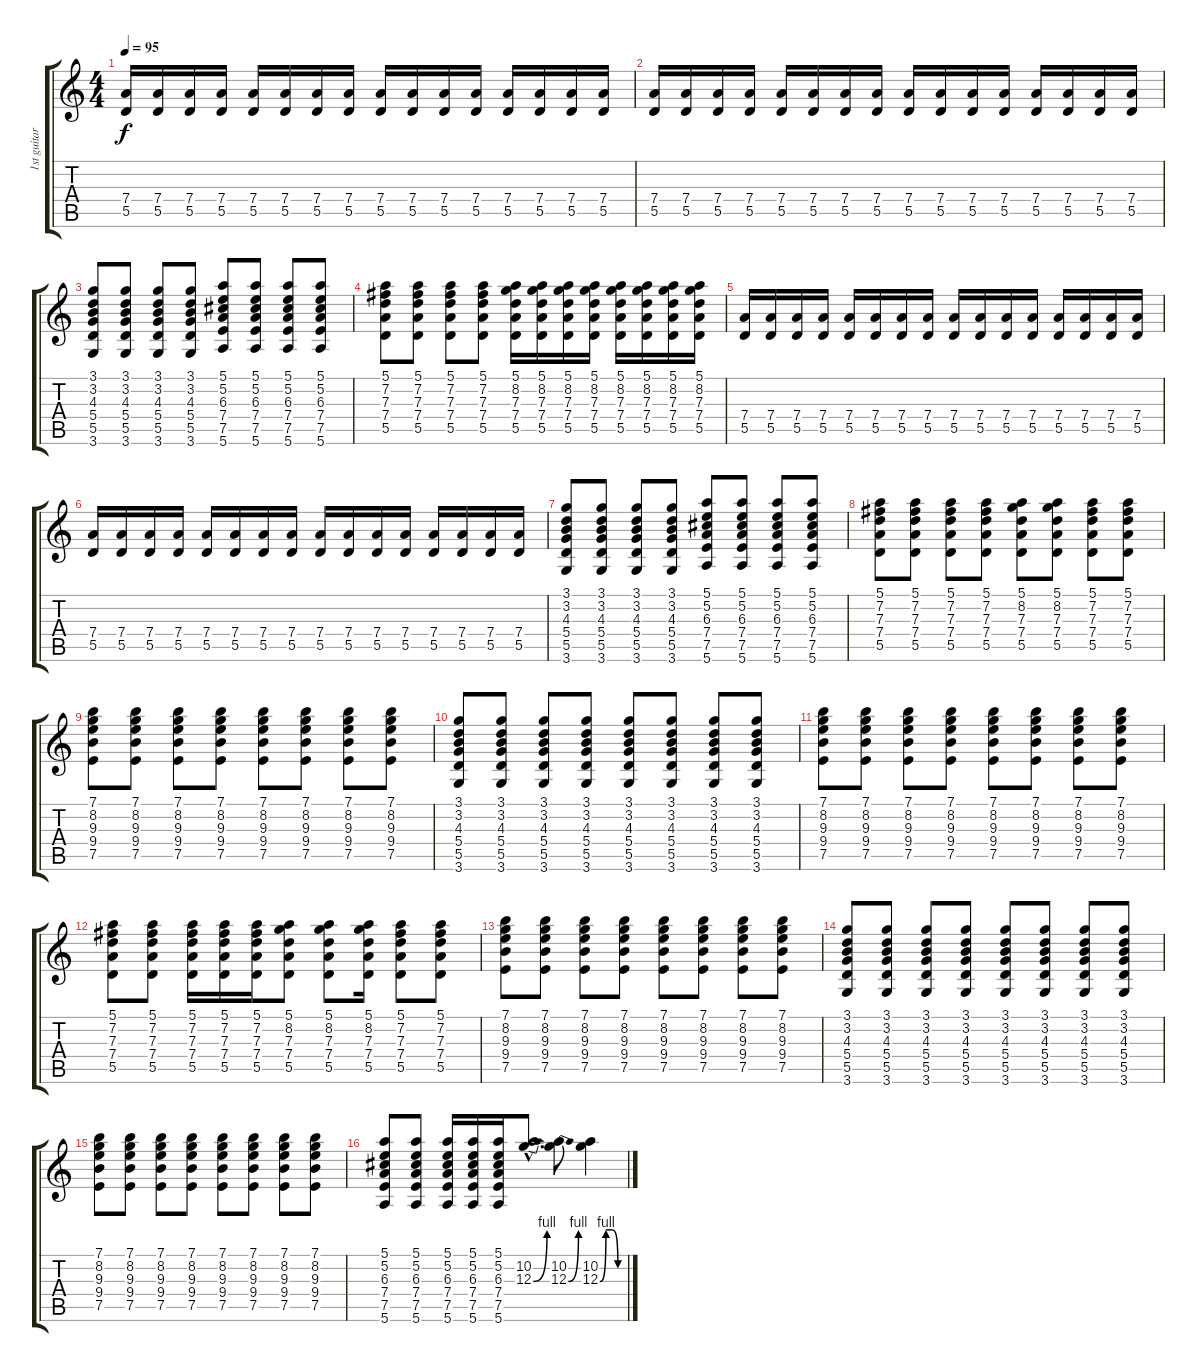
\track ("1st guitar" "1st guitar") {instrument distortionguitar}
\staff {score tabs}
\tuning (E4 B3 G3 D3 A2 E2) {hide}
\ts (4 4)
\tempo 95
\clef g2
\ks c
(7.4 5.5).16{dy f instrument electricguitarmuted} (7.4 5.5).16 (7.4 5.5).16 (7.4 5.5).16 (7.4 5.5).16 (7.4 5.5).16 (7.4 5.5).16 (7.4 5.5).16 (7.4 5.5).16 (7.4 5.5).16 (7.4 5.5).16 (7.4 5.5).16 (7.4 5.5).16 (7.4 5.5).16 (7.4 5.5).16 (7.4 5.5).16 |
(7.4 5.5).16 (7.4 5.5).16 (7.4 5.5).16 (7.4 5.5).16 (7.4 5.5).16 (7.4 5.5).16 (7.4 5.5).16 (7.4 5.5).16 (7.4 5.5).16 (7.4 5.5).16 (7.4 5.5).16 (7.4 5.5).16 (7.4 5.5).16 (7.4 5.5).16 (7.4 5.5).16 (7.4 5.5).16 |
(3.1 3.2 4.3 5.4 5.5 3.6).8{instrument distortionguitar} (3.1 3.2 4.3 5.4 5.5 3.6).8 (3.1 3.2 4.3 5.4 5.5 3.6).8 (3.1 3.2 4.3 5.4 5.5 3.6).8 (5.1 5.2 6.3 7.4 7.5 5.6).8 (5.1 5.2 6.3 7.4 7.5 5.6).8 (5.1 5.2 6.3 7.4 7.5 5.6).8 (5.1 5.2 6.3 7.4 7.5 5.6).8 |
(5.1 7.2 7.3 7.4 5.5).8 (5.1 7.2 7.3 7.4 5.5).8 (5.1 7.2 7.3 7.4 5.5).8 (5.1 7.2 7.3 7.4 5.5).8 (5.1 8.2 7.3 7.4 5.5).16 (5.1 8.2 7.3 7.4 5.5).16 (5.1 8.2 7.3 7.4 5.5).16 (5.1 8.2 7.3 7.4 5.5).16 (5.1 8.2 7.3 7.4 5.5).16 (5.1 8.2 7.3 7.4 5.5).16 (5.1 8.2 7.3 7.4 5.5).16 (5.1 8.2 7.3 7.4 5.5).16 |
(7.4 5.5).16{instrument electricguitarmuted} (7.4 5.5).16 (7.4 5.5).16 (7.4 5.5).16 (7.4 5.5).16 (7.4 5.5).16 (7.4 5.5).16 (7.4 5.5).16 (7.4 5.5).16 (7.4 5.5).16 (7.4 5.5).16 (7.4 5.5).16 (7.4 5.5).16 (7.4 5.5).16 (7.4 5.5).16 (7.4 5.5).16 |
(7.4 5.5).16 (7.4 5.5).16 (7.4 5.5).16 (7.4 5.5).16 (7.4 5.5).16 (7.4 5.5).16 (7.4 5.5).16 (7.4 5.5).16 (7.4 5.5).16 (7.4 5.5).16 (7.4 5.5).16 (7.4 5.5).16 (7.4 5.5).16 (7.4 5.5).16 (7.4 5.5).16 (7.4 5.5).16 |
(3.1 3.2 4.3 5.4 5.5 3.6).8{instrument distortionguitar} (3.1 3.2 4.3 5.4 5.5 3.6).8 (3.1 3.2 4.3 5.4 5.5 3.6).8 (3.1 3.2 4.3 5.4 5.5 3.6).8 (5.1 5.2 6.3 7.4 7.5 5.6).8 (5.1 5.2 6.3 7.4 7.5 5.6).8 (5.1 5.2 6.3 7.4 7.5 5.6).8 (5.1 5.2 6.3 7.4 7.5 5.6).8 |
(5.1 7.2 7.3 7.4 5.5).8 (5.1 7.2 7.3 7.4 5.5).8 (5.1 7.2 7.3 7.4 5.5).8 (5.1 7.2 7.3 7.4 5.5).8 (5.1 8.2 7.3 7.4 5.5).8 (5.1 8.2 7.3 7.4 5.5).8 (5.1 7.2 7.3 7.4 5.5).8 (5.1 7.2 7.3 7.4 5.5).8 |
(7.1 8.2 9.3 9.4 7.5).8{volume 9} (7.1 8.2 9.3 9.4 7.5).8 (7.1 8.2 9.3 9.4 7.5).8 (7.1 8.2 9.3 9.4 7.5).8 (7.1 8.2 9.3 9.4 7.5).8 (7.1 8.2 9.3 9.4 7.5).8 (7.1 8.2 9.3 9.4 7.5).8 (7.1 8.2 9.3 9.4 7.5).8 |
(3.1 3.2 4.3 5.4 5.5 3.6).8 (3.1 3.2 4.3 5.4 5.5 3.6).8 (3.1 3.2 4.3 5.4 5.5 3.6).8 (3.1 3.2 4.3 5.4 5.5 3.6).8 (3.1 3.2 4.3 5.4 5.5 3.6).8 (3.1 3.2 4.3 5.4 5.5 3.6).8 (3.1 3.2 4.3 5.4 5.5 3.6).8 (3.1 3.2 4.3 5.4 5.5 3.6).8 |
(7.1 8.2 9.3 9.4 7.5).8 (7.1 8.2 9.3 9.4 7.5).8 (7.1 8.2 9.3 9.4 7.5).8 (7.1 8.2 9.3 9.4 7.5).8 (7.1 8.2 9.3 9.4 7.5).8 (7.1 8.2 9.3 9.4 7.5).8 (7.1 8.2 9.3 9.4 7.5).8 (7.1 8.2 9.3 9.4 7.5).8 |
(5.1 7.2 7.3 7.4 5.5).8{volume 13} (5.1 7.2 7.3 7.4 5.5).8 (5.1 7.2 7.3 7.4 5.5).16 (5.1 7.2 7.3 7.4 5.5).16 (5.1 7.2 7.3 7.4 5.5).16 (5.1 8.2 7.3 7.4 5.5).8 (5.1 8.2 7.3 7.4 5.5).8 (5.1 8.2 7.3 7.4 5.5).16 (5.1 7.2 7.3 7.4 5.5).8 (5.1 7.2 7.3 7.4 5.5).8 |
(7.1 8.2 9.3 9.4 7.5).8{volume 9} (7.1 8.2 9.3 9.4 7.5).8 (7.1 8.2 9.3 9.4 7.5).8 (7.1 8.2 9.3 9.4 7.5).8 (7.1 8.2 9.3 9.4 7.5).8 (7.1 8.2 9.3 9.4 7.5).8 (7.1 8.2 9.3 9.4 7.5).8 (7.1 8.2 9.3 9.4 7.5).8 |
(3.1 3.2 4.3 5.4 5.5 3.6).8 (3.1 3.2 4.3 5.4 5.5 3.6).8 (3.1 3.2 4.3 5.4 5.5 3.6).8 (3.1 3.2 4.3 5.4 5.5 3.6).8 (3.1 3.2 4.3 5.4 5.5 3.6).8 (3.1 3.2 4.3 5.4 5.5 3.6).8 (3.1 3.2 4.3 5.4 5.5 3.6).8 (3.1 3.2 4.3 5.4 5.5 3.6).8 |
(7.1 8.2 9.3 9.4 7.5).8 (7.1 8.2 9.3 9.4 7.5).8 (7.1 8.2 9.3 9.4 7.5).8 (7.1 8.2 9.3 9.4 7.5).8 (7.1 8.2 9.3 9.4 7.5).8 (7.1 8.2 9.3 9.4 7.5).8 (7.1 8.2 9.3 9.4 7.5).8 (7.1 8.2 9.3 9.4 7.5).8 |
(5.1 5.2 6.3 7.4 7.5 5.6).8{volume 13} (5.1 5.2 6.3 7.4 7.5 5.6).8 (5.1 5.2 6.3 7.4 7.5 5.6).16 (5.1 5.2 6.3 7.4 7.5 5.6).16 (5.1 5.2 6.3 7.4 7.5 5.6).16 (10.2{hac} 12.3{be (bend 0 0 60 4) hac}).8{d} (10.2 12.3{be (bend 0 0 60 4)}).8 (10.2 12.3{be (custom 0 0 15 4 30 4 45 0 60 0)}).4
